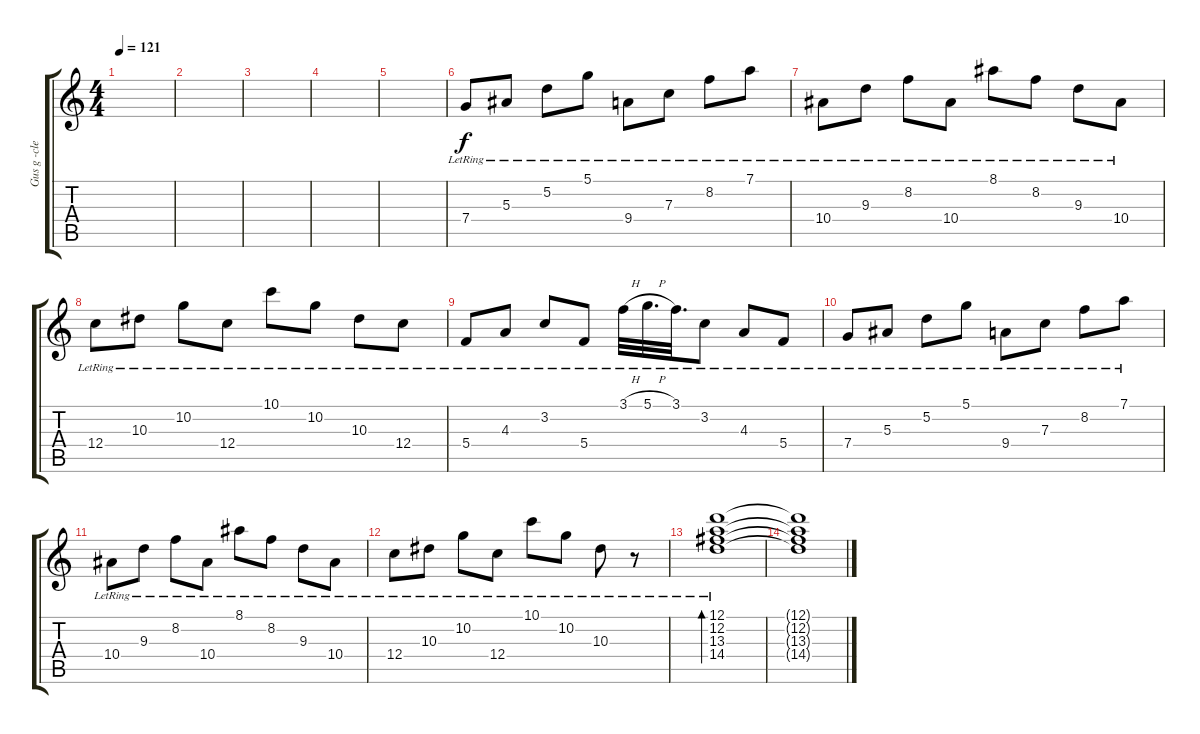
\track ("Gus g -clean" "Gus g -cle") {instrument electricguitarclean}
\staff {score tabs}
\tuning (D4 A3 F3 C3 G2 D2) {hide}
\ts (4 4)
\tempo 121
\clef g2
\ks c
|
|
|
|
|
7.4{lr}.8 5.3{lr}.8 5.2{lr}.8 5.1{lr}.8 9.4{lr}.8 7.3{lr}.8 8.2{lr}.8 7.1{lr}.8 |
10.4{lr}.8 9.3{lr}.8 8.2{lr}.8 10.4{lr}.8 8.1{lr}.8 8.2{lr}.8 9.3{lr}.8 10.4{lr}.8 |
12.4{lr}.8 10.3{lr}.8 10.2{lr}.8 12.4{lr}.8 10.1{lr}.8 10.2{lr}.8 10.3{lr}.8 12.4{lr}.8 |
5.4{lr}.8 4.3{lr}.8 3.2{lr}.8 5.4{lr}.8 3.1{h lr}.32 5.1{h lr}.32{d} 3.1{lr}.32{d} 3.2{lr}.8 4.3{lr}.8 5.4{lr}.8 |
7.4{lr}.8 5.3{lr}.8 5.2{lr}.8 5.1{lr}.8 9.4{lr}.8 7.3{lr}.8 8.2{lr}.8 7.1{lr}.8 |
10.4{lr}.8 9.3{lr}.8 8.2{lr}.8 10.4{lr}.8 8.1{lr}.8 8.2{lr}.8 9.3{lr}.8 10.4{lr}.8 |
12.4{lr}.8 10.3{lr}.8 10.2{lr}.8 12.4{lr}.8 10.1{lr}.8 10.2{lr}.8 10.3{lr}.8 r.8 |
(12.1{lr} 12.2{lr} 13.3{lr} 14.4{lr}).1{bd 60} |
(12.1{t} 12.2{t} 13.3{t} 14.4{t}).1
